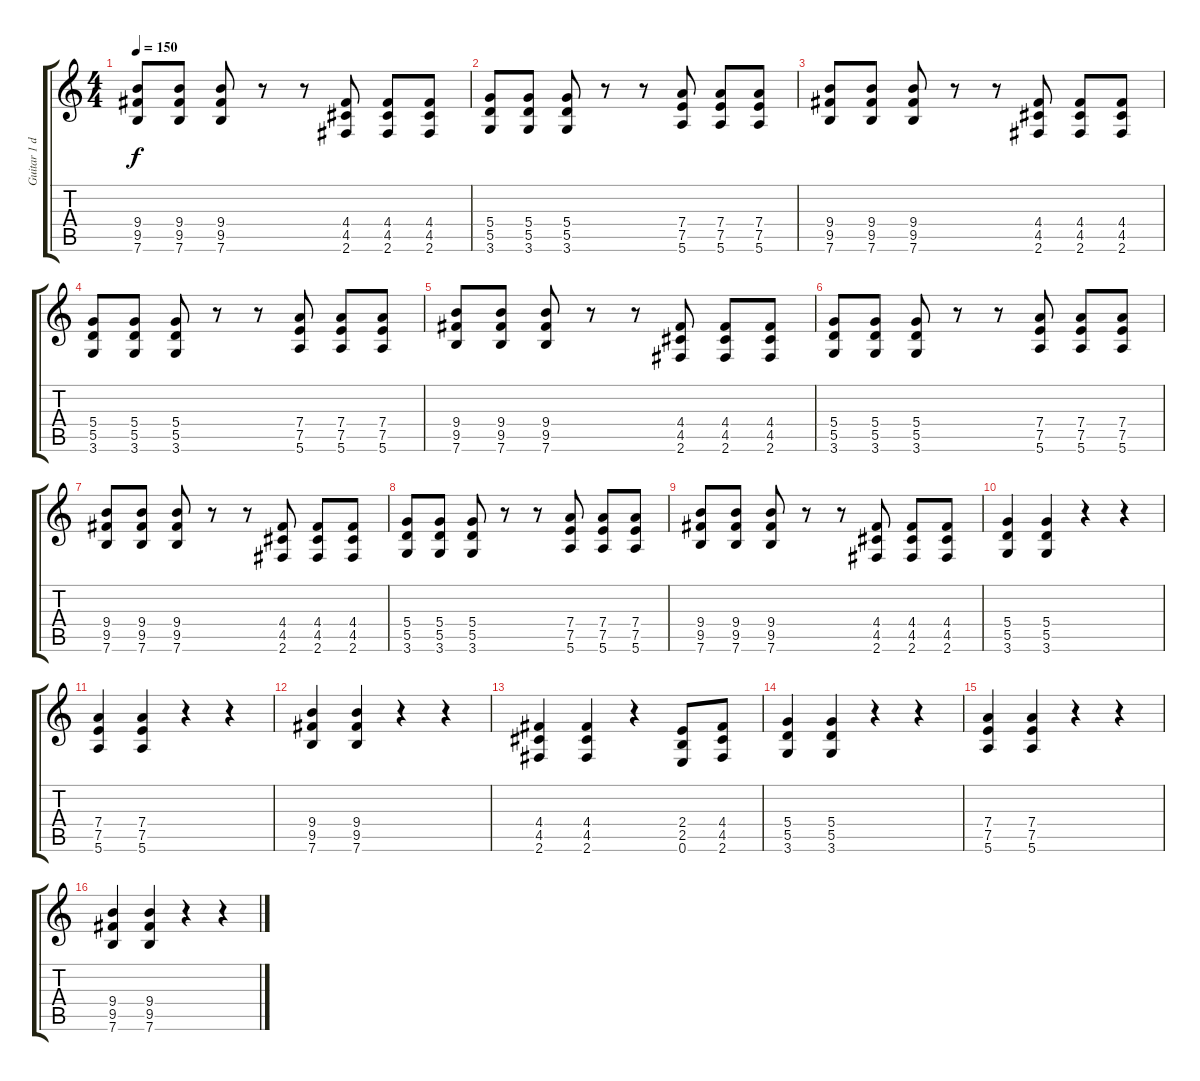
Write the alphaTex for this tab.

\track ("Guitar 1 distort" "Guitar 1 d") {solo instrument distortionguitar}
\staff {score tabs}
\tuning (E4 B3 G3 D3 A2 E2) {hide}
\ts (4 4)
\tempo 150
\clef g2
\ks c
(9.4 9.5 7.6).8{dy f} (9.4 9.5 7.6).8 (9.4 9.5 7.6).8 r.8 r.8 (4.4 4.5 2.6).8 (4.4 4.5 2.6).8 (4.4 4.5 2.6).8 |
(5.4 5.5 3.6).8 (5.4 5.5 3.6).8 (5.4 5.5 3.6).8 r.8 r.8 (7.4 7.5 5.6).8 (7.4 7.5 5.6).8 (7.4 7.5 5.6).8 |
(9.4 9.5 7.6).8 (9.4 9.5 7.6).8 (9.4 9.5 7.6).8 r.8 r.8 (4.4 4.5 2.6).8 (4.4 4.5 2.6).8 (4.4 4.5 2.6).8 |
(5.4 5.5 3.6).8 (5.4 5.5 3.6).8 (5.4 5.5 3.6).8 r.8 r.8 (7.4 7.5 5.6).8 (7.4 7.5 5.6).8 (7.4 7.5 5.6).8 |
(9.4 9.5 7.6).8 (9.4 9.5 7.6).8 (9.4 9.5 7.6).8 r.8 r.8 (4.4 4.5 2.6).8 (4.4 4.5 2.6).8 (4.4 4.5 2.6).8 |
(5.4 5.5 3.6).8 (5.4 5.5 3.6).8 (5.4 5.5 3.6).8 r.8 r.8 (7.4 7.5 5.6).8 (7.4 7.5 5.6).8 (7.4 7.5 5.6).8 |
(9.4 9.5 7.6).8 (9.4 9.5 7.6).8 (9.4 9.5 7.6).8 r.8 r.8 (4.4 4.5 2.6).8 (4.4 4.5 2.6).8 (4.4 4.5 2.6).8 |
(5.4 5.5 3.6).8 (5.4 5.5 3.6).8 (5.4 5.5 3.6).8 r.8 r.8 (7.4 7.5 5.6).8 (7.4 7.5 5.6).8 (7.4 7.5 5.6).8 |
(9.4 9.5 7.6).8 (9.4 9.5 7.6).8 (9.4 9.5 7.6).8 r.8 r.8 (4.4 4.5 2.6).8 (4.4 4.5 2.6).8 (4.4 4.5 2.6).8 |
(5.4 5.5 3.6).4 (5.4 5.5 3.6).4 r.4 r.4 |
(7.4 7.5 5.6).4 (7.4 7.5 5.6).4 r.4 r.4 |
(9.4 9.5 7.6).4 (9.4 9.5 7.6).4 r.4 r.4 |
(4.4 4.5 2.6).4 (4.4 4.5 2.6).4 r.4 (2.4 2.5 0.6).8 (4.4 4.5 2.6).8 |
(5.4 5.5 3.6).4 (5.4 5.5 3.6).4 r.4 r.4 |
(7.4 7.5 5.6).4 (7.4 7.5 5.6).4 r.4 r.4 |
(9.4 9.5 7.6).4 (9.4 9.5 7.6).4 r.4 r.4
